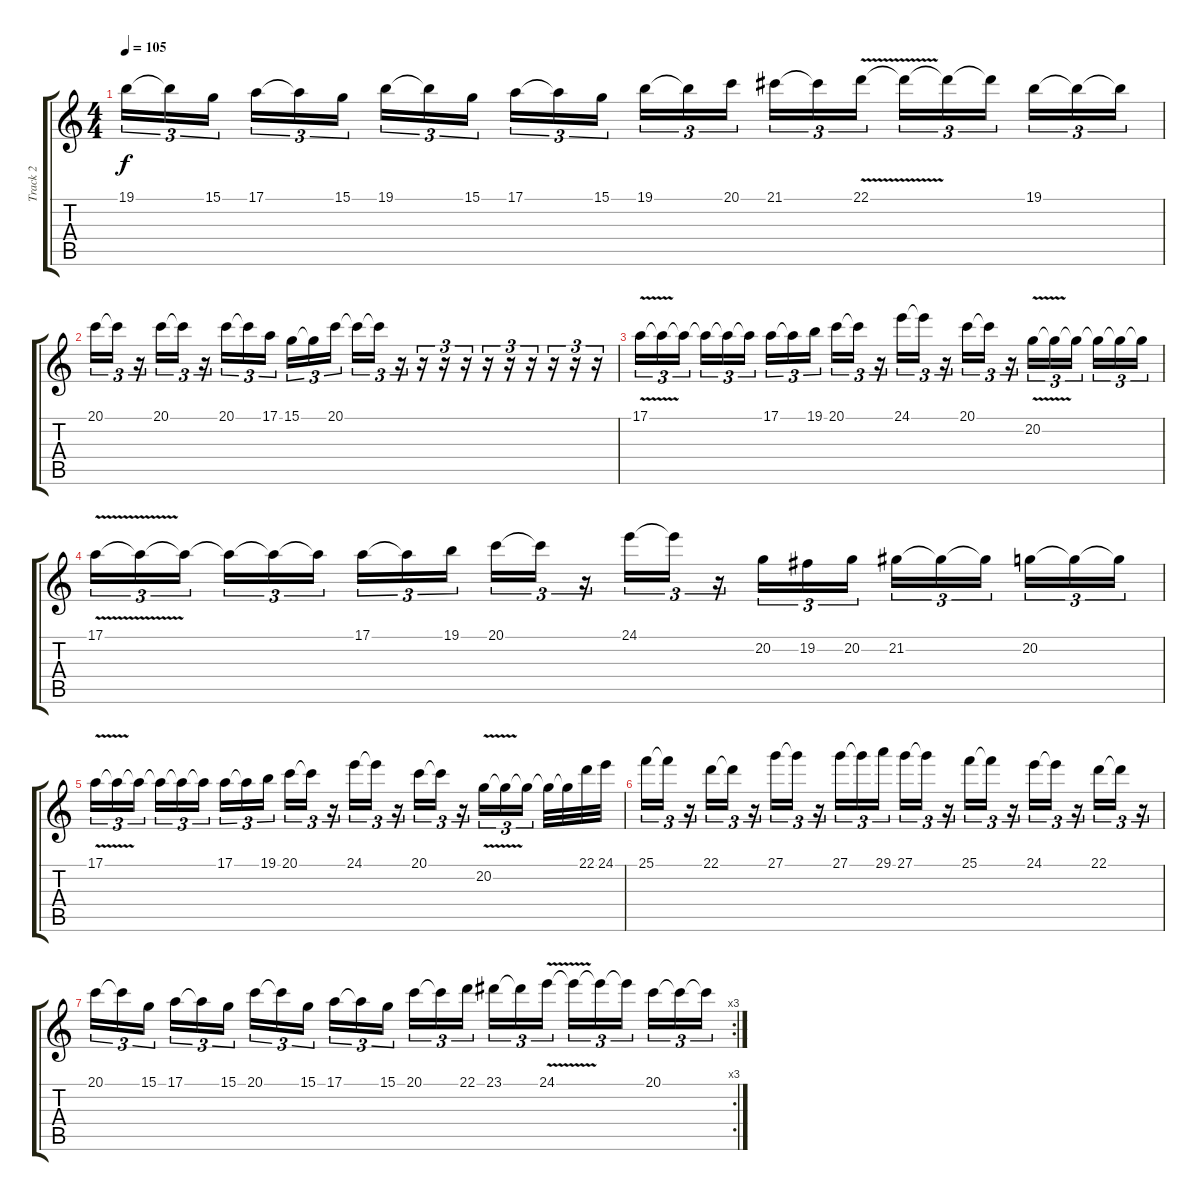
\track ("Track 2" "Track 2") {instrument flute}
\staff {score tabs}
\tuning (E4 B3 G3 D3 A2 E2) {hide}
\ts (4 4)
\tempo 105
\clef g2
\ks c
19.1.16{tu (3 2) dy f} 19.1{t}.16{tu (3 2)} 15.1.16{tu (3 2) beam splitsecondary} 17.1.16{tu (3 2)} 17.1{t}.16{tu (3 2)} 15.1.16{tu (3 2)} 19.1.16{tu (3 2)} 19.1{t}.16{tu (3 2)} 15.1.16{tu (3 2) beam splitsecondary} 17.1.16{tu (3 2)} 17.1{t}.16{tu (3 2)} 15.1.16{tu (3 2)} 19.1.16{tu (3 2)} 19.1{t}.16{tu (3 2)} 20.1.16{tu (3 2) beam splitsecondary} 21.1.16{tu (3 2)} 21.1{t}.16{tu (3 2)} 22.1{v}.16{tu (3 2)} 22.1{t}.16{tu (3 2)} 22.1{t}.16{tu (3 2)} 22.1{t}.16{tu (3 2) beam splitsecondary} 19.1.16{tu (3 2)} 19.1{t}.16{tu (3 2)} 19.1{t}.16{tu (3 2)} |
20.1.16{tu (3 2)} 20.1{t}.16{tu (3 2)} r.16{tu (3 2)} 20.1.16{tu (3 2)} 20.1{t}.16{tu (3 2)} r.16{tu (3 2)} 20.1.16{tu (3 2)} 20.1{t}.16{tu (3 2)} 17.1.16{tu (3 2) beam splitsecondary} 15.1.16{tu (3 2)} 15.1{t}.16{tu (3 2)} 20.1.16{tu (3 2)} 20.1{t}.16{tu (3 2)} 20.1{t}.16{tu (3 2)} r.16{tu (3 2)} r.16{tu (3 2)} r.16{tu (3 2)} r.16{tu (3 2)} r.16{tu (3 2)} r.16{tu (3 2)} r.16{tu (3 2)} r.16{tu (3 2)} r.16{tu (3 2)} r.16{tu (3 2)} |
17.1{v}.16{tu (3 2)} 17.1{t}.16{tu (3 2)} 17.1{t}.16{tu (3 2) beam splitsecondary} 17.1{t}.16{tu (3 2)} 17.1{t}.16{tu (3 2)} 17.1{t}.16{tu (3 2)} 17.1.16{tu (3 2)} 17.1{t}.16{tu (3 2)} 19.1.16{tu (3 2) beam splitsecondary} 20.1.16{tu (3 2)} 20.1{t}.16{tu (3 2)} r.16{tu (3 2)} 24.1.16{tu (3 2)} 24.1{t}.16{tu (3 2)} r.16{tu (3 2)} 20.1.16{tu (3 2)} 20.1{t}.16{tu (3 2)} r.16{tu (3 2)} 20.2{v}.16{tu (3 2)} 20.2{t}.16{tu (3 2)} 20.2{t}.16{tu (3 2) beam splitsecondary} 20.2{t}.16{tu (3 2)} 20.2{t}.16{tu (3 2)} 20.2{t}.16{tu (3 2)} |
17.1{v}.16{tu (3 2)} 17.1{t}.16{tu (3 2)} 17.1{t}.16{tu (3 2) beam splitsecondary} 17.1{t}.16{tu (3 2)} 17.1{t}.16{tu (3 2)} 17.1{t}.16{tu (3 2)} 17.1.16{tu (3 2)} 17.1{t}.16{tu (3 2)} 19.1.16{tu (3 2) beam splitsecondary} 20.1.16{tu (3 2)} 20.1{t}.16{tu (3 2)} r.16{tu (3 2)} 24.1.16{tu (3 2)} 24.1{t}.16{tu (3 2)} r.16{tu (3 2)} 20.2.16{tu (3 2)} 19.2.16{tu (3 2)} 20.2.16{tu (3 2)} 21.2.16{tu (3 2)} 21.2{t}.16{tu (3 2)} 21.2{t}.16{tu (3 2) beam splitsecondary} 20.2.16{tu (3 2)} 20.2{t}.16{tu (3 2)} 20.2{t}.16{tu (3 2)} |
17.1{v}.16{tu (3 2)} 17.1{t}.16{tu (3 2)} 17.1{t}.16{tu (3 2) beam splitsecondary} 17.1{t}.16{tu (3 2)} 17.1{t}.16{tu (3 2)} 17.1{t}.16{tu (3 2)} 17.1.16{tu (3 2)} 17.1{t}.16{tu (3 2)} 19.1.16{tu (3 2) beam splitsecondary} 20.1.16{tu (3 2)} 20.1{t}.16{tu (3 2)} r.16{tu (3 2)} 24.1.16{tu (3 2)} 24.1{t}.16{tu (3 2)} r.16{tu (3 2)} 20.1.16{tu (3 2)} 20.1{t}.16{tu (3 2)} r.16{tu (3 2)} 20.2{v}.16{tu (3 2)} 20.2{t}.16{tu (3 2)} 20.2{t}.16{tu (3 2) beam splitsecondary} 20.2{t}.32 20.2{t}.32 22.1.32 24.1.32 |
25.1.16{tu (3 2)} 25.1{t}.16{tu (3 2)} r.16{tu (3 2)} 22.1.16{tu (3 2)} 22.1{t}.16{tu (3 2)} r.16{tu (3 2)} 27.1.16{tu (3 2)} 27.1{t}.16{tu (3 2)} r.16{tu (3 2)} 27.1.16{tu (3 2)} 27.1{t}.16{tu (3 2)} 29.1.16{tu (3 2)} 27.1.16{tu (3 2)} 27.1{t}.16{tu (3 2)} r.16{tu (3 2)} 25.1.16{tu (3 2)} 25.1{t}.16{tu (3 2)} r.16{tu (3 2)} 24.1.16{tu (3 2)} 24.1{t}.16{tu (3 2)} r.16{tu (3 2)} 22.1.16{tu (3 2)} 22.1{t}.16{tu (3 2)} r.16{tu (3 2)} |
\rc 3
20.1.16{tu (3 2)} 20.1{t}.16{tu (3 2)} 15.1.16{tu (3 2) beam splitsecondary} 17.1.16{tu (3 2)} 17.1{t}.16{tu (3 2)} 15.1.16{tu (3 2)} 20.1.16{tu (3 2)} 20.1{t}.16{tu (3 2)} 15.1.16{tu (3 2) beam splitsecondary} 17.1.16{tu (3 2)} 17.1{t}.16{tu (3 2)} 15.1.16{tu (3 2)} 20.1.16{tu (3 2)} 20.1{t}.16{tu (3 2)} 22.1.16{tu (3 2) beam splitsecondary} 23.1.16{tu (3 2)} 23.1{t}.16{tu (3 2)} 24.1{v}.16{tu (3 2)} 24.1{t}.16{tu (3 2)} 24.1{t}.16{tu (3 2)} 24.1{t}.16{tu (3 2) beam splitsecondary} 20.1.16{tu (3 2)} 20.1{t}.16{tu (3 2)} 20.1{t}.16{tu (3 2)}
